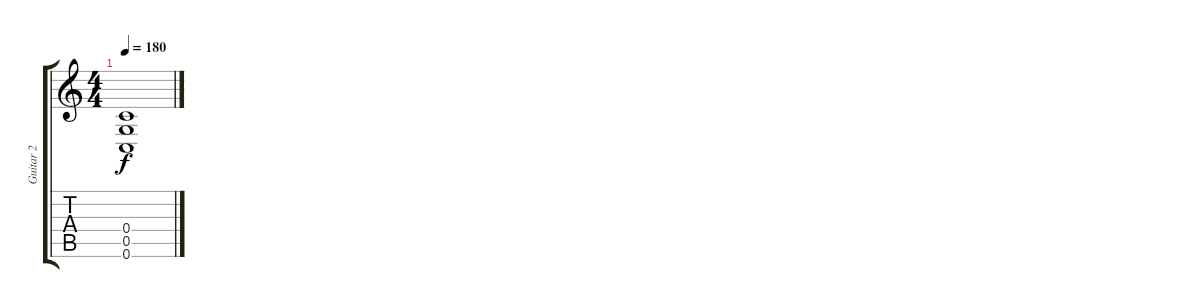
\track ("Guitar 2" "Guitar 2") {instrument distortionguitar}
\staff {score tabs}
\tuning (D4 A3 F3 C3 G2 C2) {hide}
\ts (4 4)
\tempo 180
\clef g2
\ks c
(0.4{t} 0.5{t} 0.6{t}).1{dy f}
